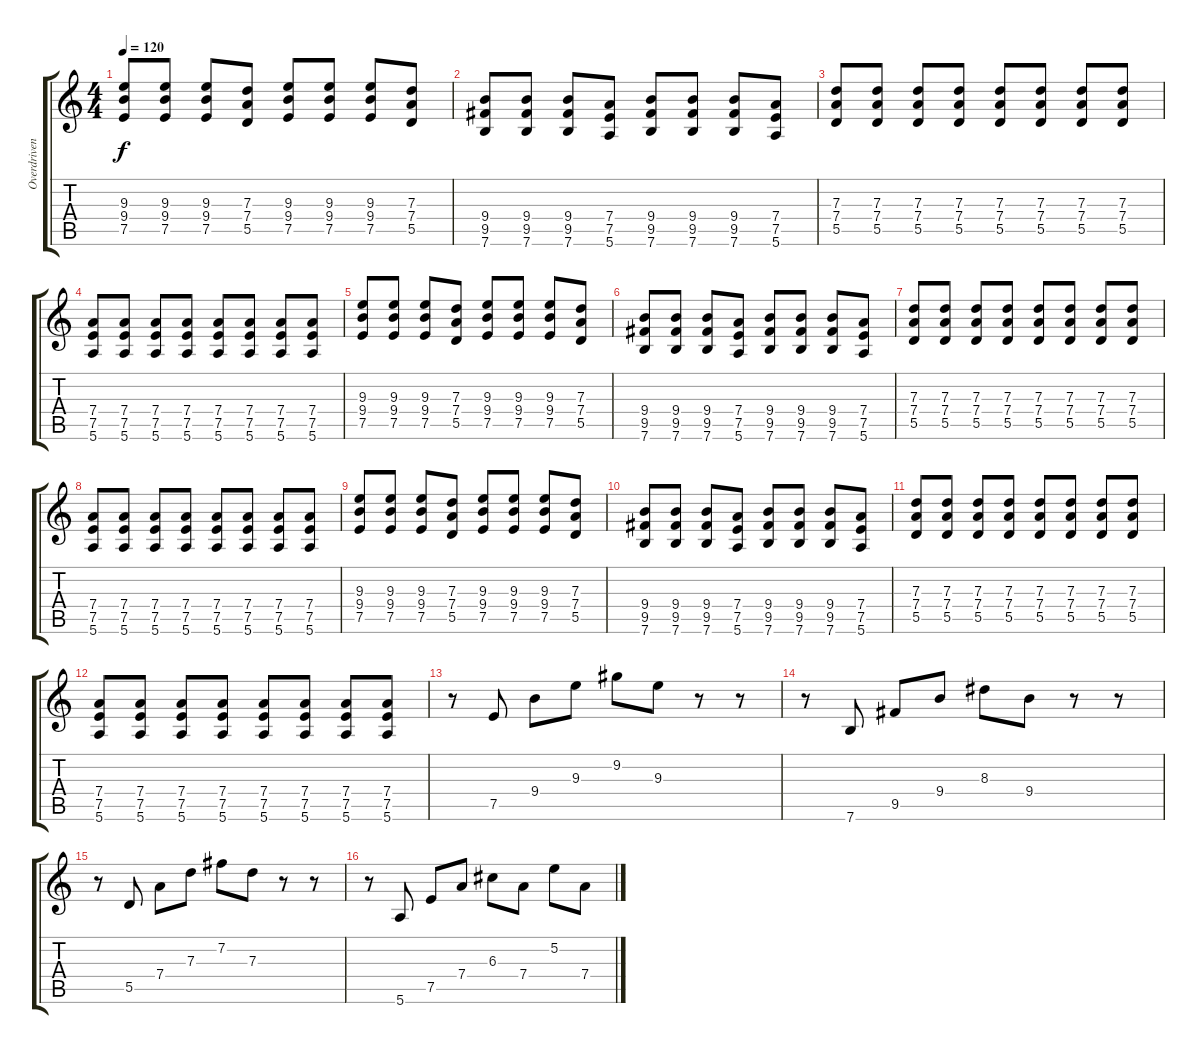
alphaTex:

\track ("Overdriven Guitar" "Overdriven") {instrument overdrivenguitar}
\staff {score tabs}
\tuning (E4 B3 G3 D3 A2 E2) {hide}
\ts (4 4)
\tempo 120
\clef g2
\ks c
(9.3 9.4 7.5).8{dy f} (9.3 9.4 7.5).8 (9.3 9.4 7.5).8 (7.3 7.4 5.5).8 (9.3 9.4 7.5).8 (9.3 9.4 7.5).8 (9.3 9.4 7.5).8 (7.3 7.4 5.5).8 |
(9.4 9.5 7.6).8 (9.4 9.5 7.6).8 (9.4 9.5 7.6).8 (7.4 7.5 5.6).8 (9.4 9.5 7.6).8 (9.4 9.5 7.6).8 (9.4 9.5 7.6).8 (7.4 7.5 5.6).8 |
(7.3 7.4 5.5).8 (7.3 7.4 5.5).8 (7.3 7.4 5.5).8 (7.3 7.4 5.5).8 (7.3 7.4 5.5).8 (7.3 7.4 5.5).8 (7.3 7.4 5.5).8 (7.3 7.4 5.5).8 |
(7.4 7.5 5.6).8 (7.4 7.5 5.6).8 (7.4 7.5 5.6).8 (7.4 7.5 5.6).8 (7.4 7.5 5.6).8 (7.4 7.5 5.6).8 (7.4 7.5 5.6).8 (7.4 7.5 5.6).8 |
(9.3 9.4 7.5).8 (9.3 9.4 7.5).8 (9.3 9.4 7.5).8 (7.3 7.4 5.5).8 (9.3 9.4 7.5).8 (9.3 9.4 7.5).8 (9.3 9.4 7.5).8 (7.3 7.4 5.5).8 |
(9.4 9.5 7.6).8 (9.4 9.5 7.6).8 (9.4 9.5 7.6).8 (7.4 7.5 5.6).8 (9.4 9.5 7.6).8 (9.4 9.5 7.6).8 (9.4 9.5 7.6).8 (7.4 7.5 5.6).8 |
(7.3 7.4 5.5).8 (7.3 7.4 5.5).8 (7.3 7.4 5.5).8 (7.3 7.4 5.5).8 (7.3 7.4 5.5).8 (7.3 7.4 5.5).8 (7.3 7.4 5.5).8 (7.3 7.4 5.5).8 |
(7.4 7.5 5.6).8 (7.4 7.5 5.6).8 (7.4 7.5 5.6).8 (7.4 7.5 5.6).8 (7.4 7.5 5.6).8 (7.4 7.5 5.6).8 (7.4 7.5 5.6).8 (7.4 7.5 5.6).8 |
(9.3 9.4 7.5).8 (9.3 9.4 7.5).8 (9.3 9.4 7.5).8 (7.3 7.4 5.5).8 (9.3 9.4 7.5).8 (9.3 9.4 7.5).8 (9.3 9.4 7.5).8 (7.3 7.4 5.5).8 |
(9.4 9.5 7.6).8 (9.4 9.5 7.6).8 (9.4 9.5 7.6).8 (7.4 7.5 5.6).8 (9.4 9.5 7.6).8 (9.4 9.5 7.6).8 (9.4 9.5 7.6).8 (7.4 7.5 5.6).8 |
(7.3 7.4 5.5).8 (7.3 7.4 5.5).8 (7.3 7.4 5.5).8 (7.3 7.4 5.5).8 (7.3 7.4 5.5).8 (7.3 7.4 5.5).8 (7.3 7.4 5.5).8 (7.3 7.4 5.5).8 |
(7.4 7.5 5.6).8 (7.4 7.5 5.6).8 (7.4 7.5 5.6).8 (7.4 7.5 5.6).8 (7.4 7.5 5.6).8 (7.4 7.5 5.6).8 (7.4 7.5 5.6).8 (7.4 7.5 5.6).8 |
r.8 7.5.8 9.4.8 9.3.8 9.2.8 9.3.8 r.8 r.8 |
r.8 7.6.8 9.5.8 9.4.8 8.3.8 9.4.8 r.8 r.8 |
r.8 5.5.8 7.4.8 7.3.8 7.2.8 7.3.8 r.8 r.8 |
r.8 5.6.8 7.5.8 7.4.8 6.3.8 7.4.8 5.2.8 7.4.8
